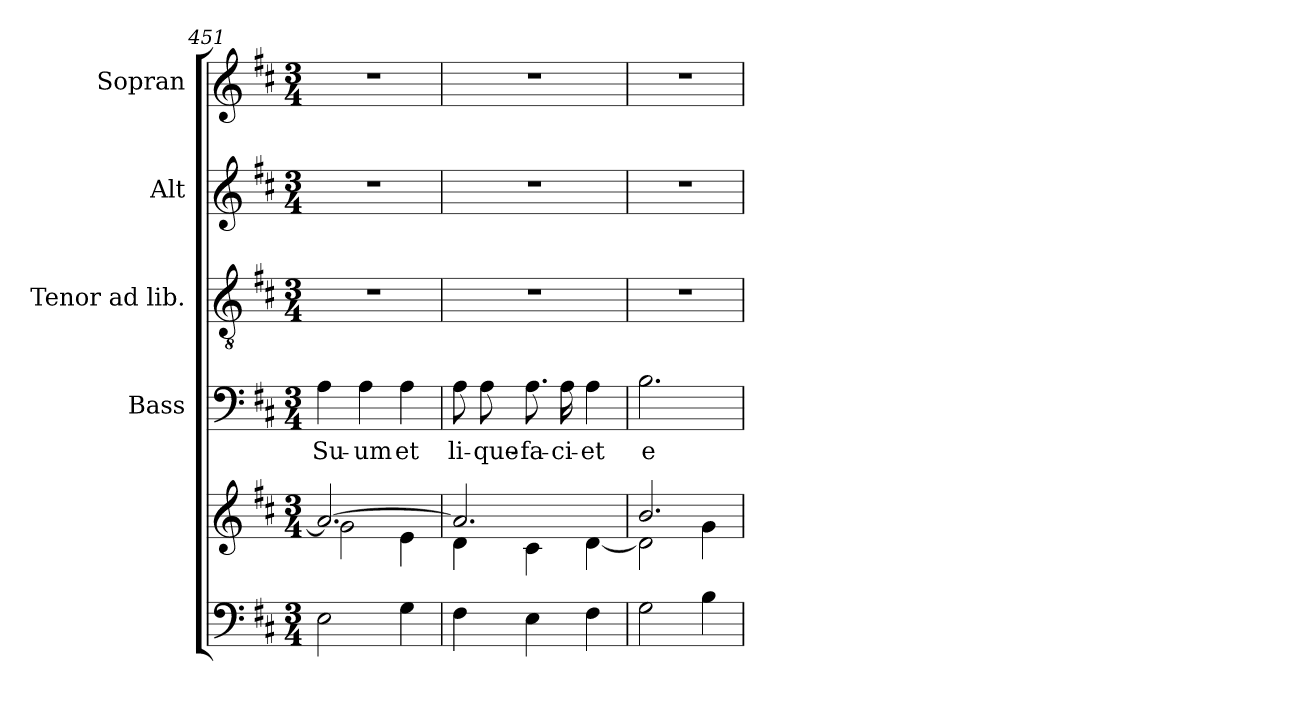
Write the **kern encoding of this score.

**kern	**kern	**kern	**text	**kern	**kern	**kern
*part5	*part5	*part4	*part4	*part3	*part2	*part1
*staff6	*staff5	*staff4	*staff4	*staff3	*staff2	*staff1
*	*	*I"Bass	*	*I"Tenor ad lib.	*I"Alt	*I"Sopran
*	*	*I'B.	*	*I'T.	*I'A.	*I'S.
*clefF4	*clefG2	*clefF4	*	*clefGv2	*clefG2	*clefG2
*k[f#c#]	*k[f#c#]	*k[f#c#]	*	*k[f#c#]	*k[f#c#]	*k[f#c#]
*D:	*D:	*D:	*	*D:	*D:	*D:
*M3/4	*M3/4	*M3/4	*	*M3/4	*M3/4	*M3/4
=451	=451	=451	=451	=451	=451	=451
*	*^	*	*	*	*	*
!	!	!	!	!LO:LY:b	!	!	!
2E\	2.a/_	2g\	4A\	Su-	2.r	2.r	2.r
!	!	!	!	!LO:LY:b	!	!	!
.	.	.	4A\	-um	.	.	.
!	!	!	!	!LO:LY:b	!	!	!
4G\	.	4e\	4A\	et	.	.	.
=452	=452	=452	=452	=452	=452	=452	=452
!	!	!	!	!LO:LY:b	!	!	!
4F#\	2.a/]	4d\	8A\	li-	2.r	2.r	2.r
!	!	!	!	!LO:LY:b	!	!	!
.	.	.	8A\	-que-	.	.	.
!	!	!	!	!LO:LY:b	!	!	!
4E\	.	4c#\	8.A\	-fa-	.	.	.
!	!	!	!	!LO:LY:b	!	!	!
.	.	.	16A\	-ci-	.	.	.
!	!	!	!	!LO:LY:b	!	!	!
4F#\	.	[<4d\	4A\	-et	.	.	.
=453	=453	=453	=453	=453	=453	=453	=453
!	!	!	!	!LO:LY:b	!	!	!
2G\	2.b/	2d\]	2.B\	e-	2.r	2.r	2.r
4B\	.	4g\	.	.	.	.	.
*	*v	*v	*	*	*	*	*
=	=	=	=	=	=	=
*-	*-	*-	*-	*-	*-	*-
